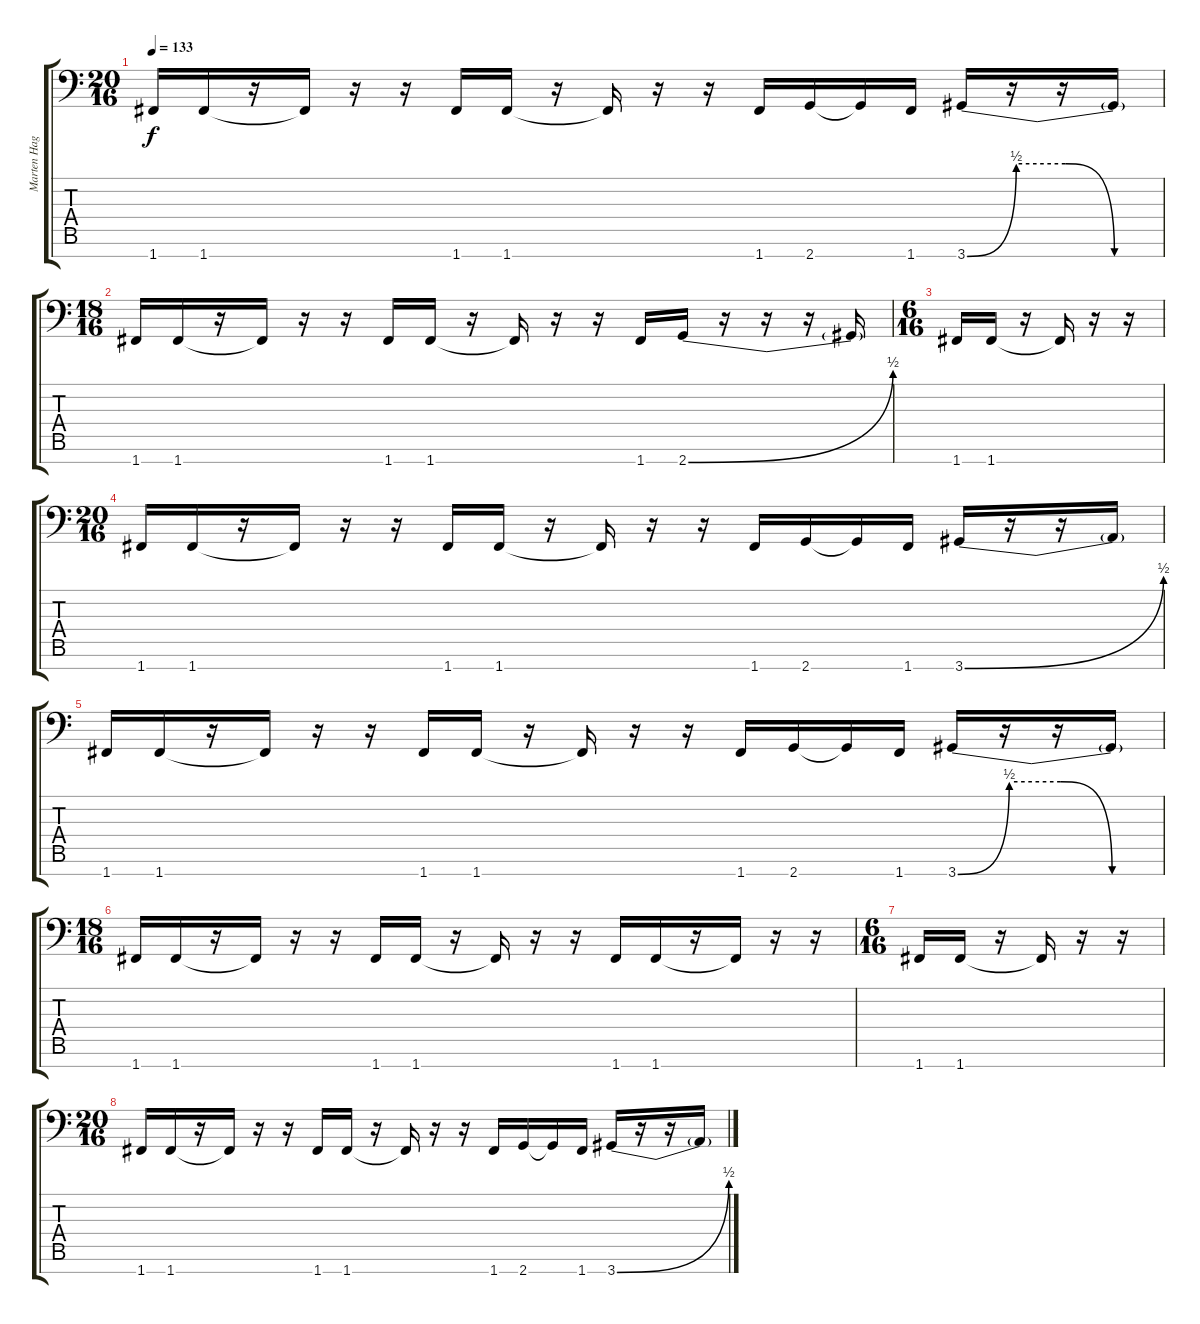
\track ("Marten Hagström ( Rythm )" "Marten Hag") {instrument distortionguitar}
\staff {score tabs}
\tuning (Bb3 F3 Db3 Ab2 Eb2 Bb1 F1) {hide}
\ts (20 16)
\tempo 133
\clef f4
\ks c
1.7.16{dy f} 1.7.16 r.16 1.7{t}.16 r.16 r.16 1.7.16 1.7.16 r.16 1.7{t}.16 r.16 r.16 1.7.16 2.7.16 2.7{t}.16 1.7.16 3.7{be (custom 0 0 15 2 30 2 45 0 60 0)}.16 r.16 r.16 3.7{t}.16 |
\ts (18 16)
1.7.16 1.7.16 r.16 1.7{t}.16 r.16 r.16 1.7.16 1.7.16 r.16 1.7{t}.16 r.16 r.16 1.7.16 2.7{be (bend 0 0 60 2)}.16 r.16 r.16 r.16 2.7{t}.16 |
\ts (6 16)
1.7.16 1.7.16 r.16 1.7{t}.16 r.16 r.16 |
\ts (20 16)
1.7.16 1.7.16 r.16 1.7{t}.16 r.16 r.16 1.7.16 1.7.16 r.16 1.7{t}.16 r.16 r.16 1.7.16 2.7.16 2.7{t}.16 1.7.16 3.7{be (bend 0 0 60 2)}.16 r.16 r.16 3.7{t}.16 |
1.7.16 1.7.16 r.16 1.7{t}.16 r.16 r.16 1.7.16 1.7.16 r.16 1.7{t}.16 r.16 r.16 1.7.16 2.7.16 2.7{t}.16 1.7.16 3.7{be (custom 0 0 15 2 30 2 45 0 60 0)}.16 r.16 r.16 3.7{t}.16 |
\ts (18 16)
1.7.16 1.7.16 r.16 1.7{t}.16 r.16 r.16 1.7.16 1.7.16 r.16 1.7{t}.16 r.16 r.16 1.7.16 1.7.16 r.16 1.7{t}.16 r.16 r.16 |
\ts (6 16)
1.7.16 1.7.16 r.16 1.7{t}.16 r.16 r.16 |
\ts (20 16)
1.7.16 1.7.16 r.16 1.7{t}.16 r.16 r.16 1.7.16 1.7.16 r.16 1.7{t}.16 r.16 r.16 1.7.16 2.7.16 2.7{t}.16 1.7.16 3.7{be (bend 0 0 60 2)}.16 r.16 r.16 3.7{t}.16
